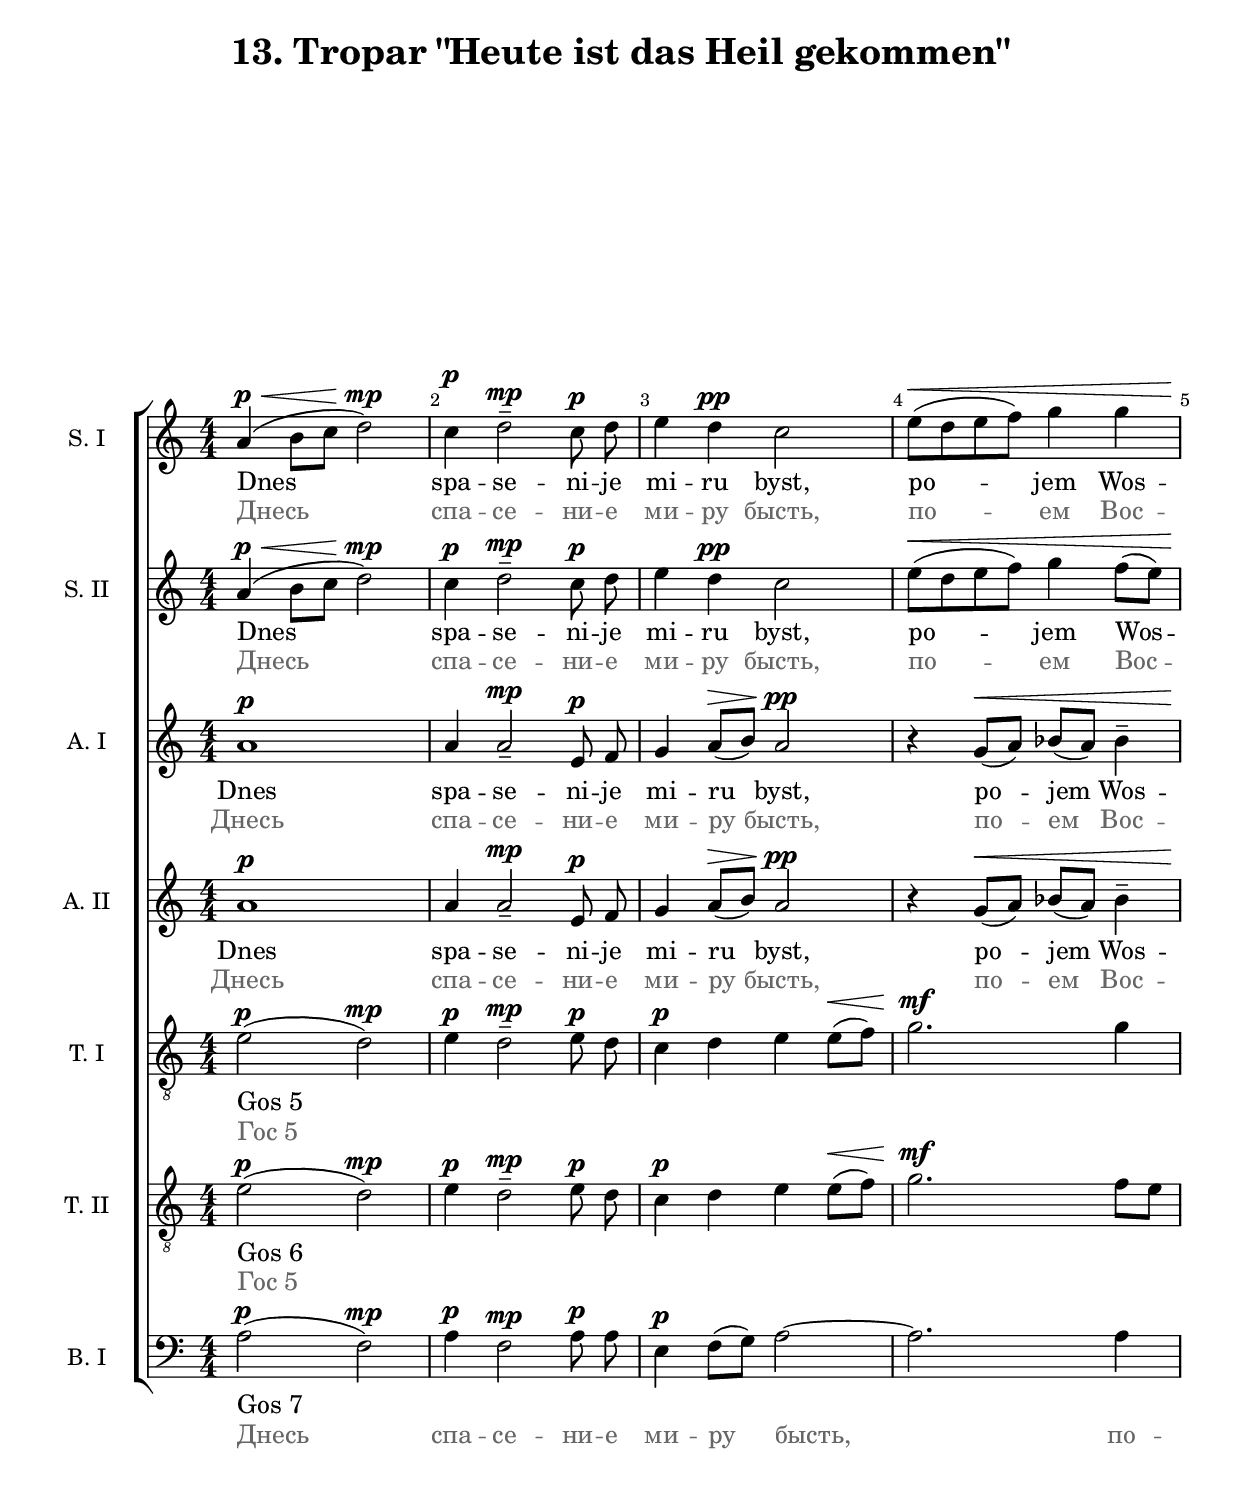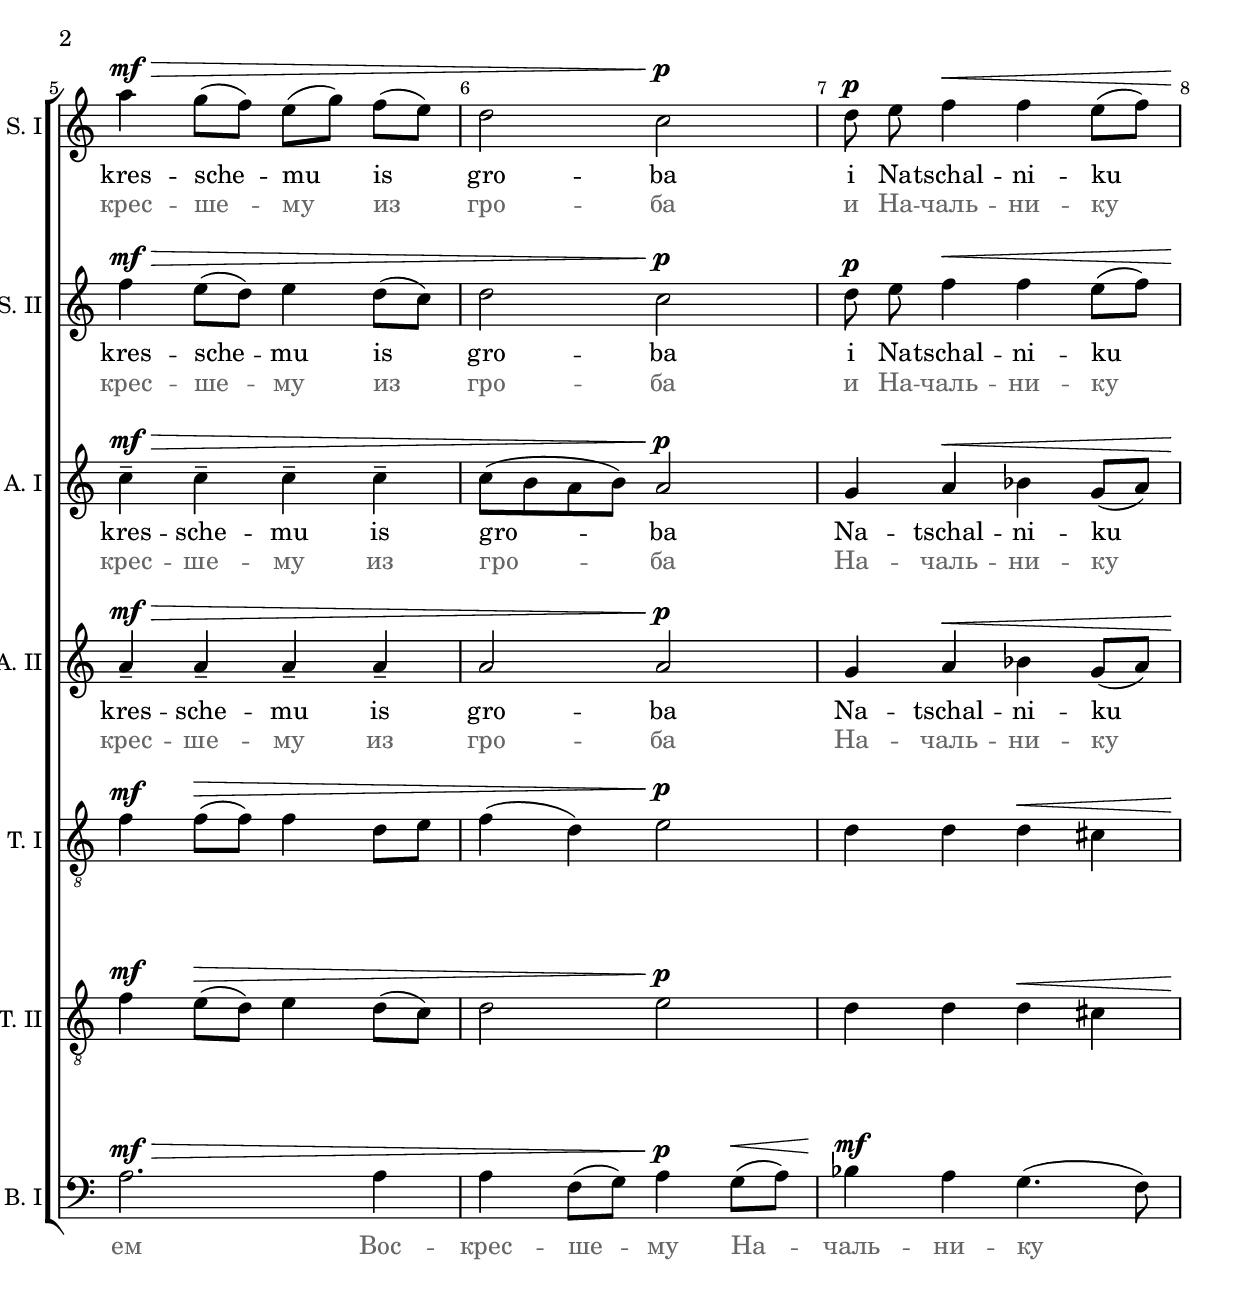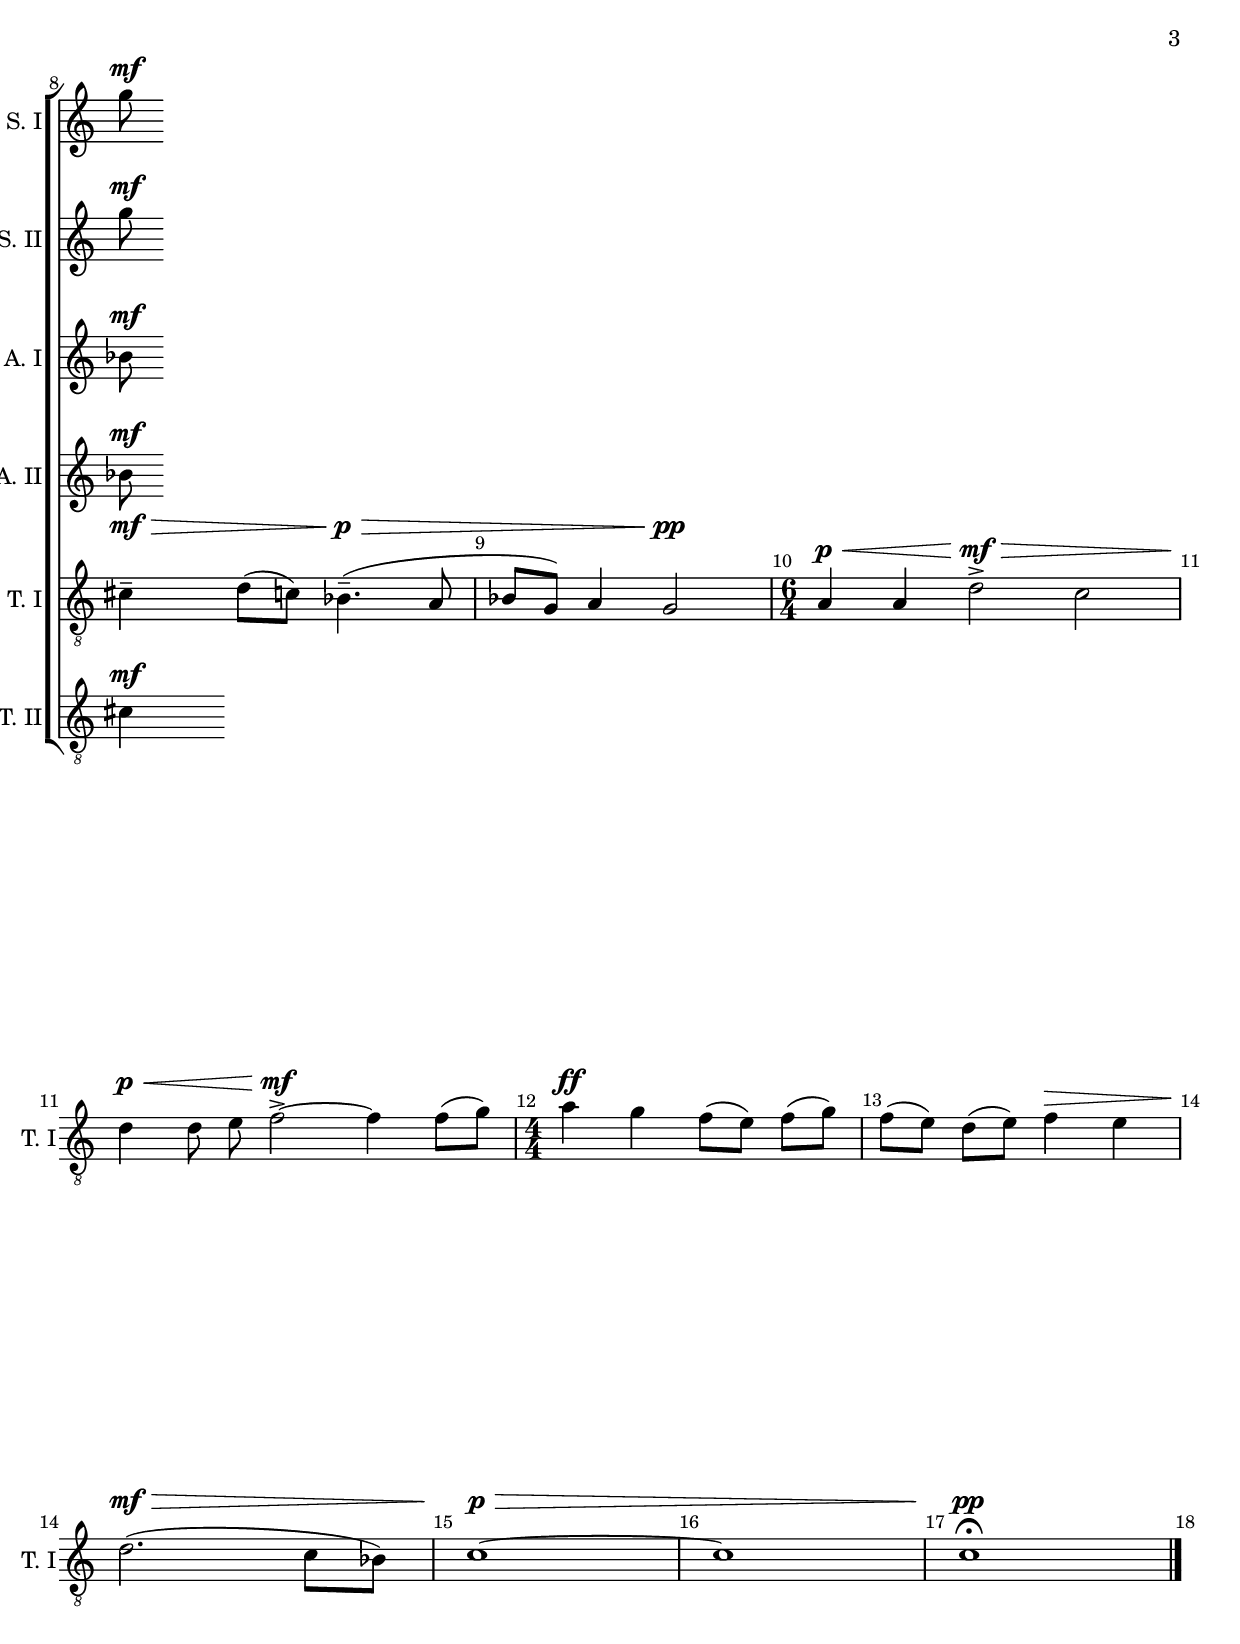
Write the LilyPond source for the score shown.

\version "2.16.2"

#(ly:set-option 'midi-extension "mid")

\header {
  title = "13. Tropar \"Heute ist das Heil gekommen\""
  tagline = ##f
}


\paper {
  #(set-paper-size "a4")
}

global = {
  \key c \major
  \dynamicUp
  \autoBeamOff
  \accidentalStyle "modern-voice-cautionary"
  % \override Score.TimeSignature #'stencil = ##f
  \set Score.markFormatter = #format-mark-box-numbers
  \override Score.BarNumber #'break-visibility = #'#(#t #t #t)
}

midiGlobal = {
  \global
}

greyText = {
  \override Lyrics.LyricText  #'color =  #(x11-color 'grey40)
  \override Lyrics.LyricHyphen  #'color =  #(x11-color 'grey40)
  \override Lyrics.LyricExtender  #'color =  #(x11-color 'grey40)
}

obreak = {\break}
opage ={\pageBreak}

\include "articulate.ly"

sopranoOneVoice = \relative c'' {

  \time 4/4
  a4 \p\< ( b8 [ c8 ] d2 \mp ) | % 2
  c4 \p d2 \mp  -- c8 \p d8  | % 3
  e4  d4 \pp c2 | % 4
  e8 \< ( [ d8 e8 f8 ) ] g4 g4  \obreak | % 5
  a4 \mf \> g8 ([ f8 ) ] e8 ([ g8 ]) f8 ( [ e8 ) ] | % 6
  d2  c2 \p | % 7
  d8  \p e8 f4 \< f4 e8 ( [ f8 ) ] 
  
  \opage %2
  g \mf
}


sopranoOneCyrillic = \lyricmode {
  Днесь спа -- се -- ни -- е ми -- ру "бысть,"
  по -- ем Вос -- крес -- ше -- му
  из гро -- ба и 
  На -- чаль -- ни -- ку
}

%%% Do not edit. This file is generated automatically from 01_sopranoOneLyricsCyrillic.ly

sopranoOneLatinG = \lyricmode {
  Dnes spa -- se -- ni -- je mi -- ru "byst,"
  po -- jem Wos -- kres -- sche -- mu
  is gro -- ba i 
  Na -- tschal -- ni -- ku
}



sopranoTwoVoice = \relative c '' {
    \time 4/4
  a4 \p\< ( b8 [ c8 ] d2 \mp ) | % 2
  c4 \p d2 \mp  -- c8 \p d8  | % 3
  e4  d4 \pp c2 | % 4
  e8 \< ( [ d8 e8 f8 ) ] g4 f8 [( e8 ]) \obreak | % 5
  f4 \mf\>  e8 [( d8 ]) e4 d8 [( c8 ]) | % 6
  d2  c2 \p | % 7
  d8  \p e8 f4 \< f4 e8 ( [ f8 ) ] 
  
  \opage %2
  g \mf
}




sopranoTwoCyrillic = \sopranoOneCyrillic

%%% Do not edit. This file is generated automatically from 02_sopranoTwoLyricsCyrillic.ly

sopranoTwoLatinG = \sopranoOneLatinG


altoOneVoice = \relative c'' {
  \time 4/4
  a1 \p  | % 2
  a4  a2 -- \mp e8\p f8  | % 3
  g4  a8 \> ( [ b8 ) ] a2 \pp | % 4
  r4  g8 \< ( [ a8 ) ] bes8 ( [ a8 ) ] bes4 -- \obreak | % 5
  c4  \mf \> -- c4 --  c4 -- c4 --  | % 6
  c8 [( b8  a8 b8  ]) a2 \p | % 7
  g4  a4 \< bes4 g8 ( [ a8 ) ] 
  
  \opage
  bes \mf
}



altoOneCyrillic = \lyricmode {
  Днесь спа -- се -- ни -- е ми -- ру "бысть,"
  по -- ем Вос -- крес -- ше -- му
  из гро -- ба 
  На -- чаль -- ни -- ку
}

%%% Do not edit. This file is generated automatically from 03_altoOneLyricsCyrillic.ly

altoOneLatinG = \lyricmode {
  Dnes spa -- se -- ni -- je mi -- ru "byst,"
  po -- jem Wos -- kres -- sche -- mu
  is gro -- ba 
  Na -- tschal -- ni -- ku
}



altoTwoVoice = \relative c'' {
  \time 4/4
  a1 \p  | % 2
  a4  a2 -- \mp e8\p f8  | % 3
  g4  a8 \> ( [ b8 ) ] a2 \pp | % 4
  r4  g8 \< ( [ a8 ) ] bes8 ( [ a8 ) ] bes4 -- \obreak | % 5
  a4 \mf \> -- a4 -- a4 -- a4 -- | % 6
  a2  a2 \p | % 7
  g4  a4 \< bes4 g8 ( [ a8 ) ] 
  
  \opage %2
  bes \mf
}



altoTwoCyrillic =  \altoOneCyrillic 

%%% Do not edit. This file is generated automatically from 04_altoTwoLyricsCyrillic.ly

altoTwoLatinG =  \altoOneLatinG 


tenoreOneVoice = \relative c' {
  \numericTimeSignature\time 4/4
  e2 \p  ( d2 \mp ) | % 2
  e4 \p  d2 \mp -- e8 \p d8 | % 3
  c4 \p d4 e4 e8 \< ( [ f8 ) ] | % 4
  g2. \mf g4  \obreak | % 5
  f4 \mf f8( \> [ f8 ) ] f4 d8  [ e8 ] | % 6
  f4 ( d4) e2 \p | % 7
  d4  d4 d4 \< cis4

  \opage %2
  cis4 \mf \> -- d8 ( [ c8  ) ] bes4.( \p\> -- a8 | % 2
  bes8 [ g8 ]) a4 g2\pp | % 3
  \time 6/4  
  a4 \p \< a4 d2\mf -> \> c2   \obreak | % 4
  d4 \p \<  d8  e8 f2 \mf ~ -> f4  f8 [( g8 )] | % 5
  \time 4/4  
  a4 \ff g4 f8 [( e8 )] f8 ([ g8 )] | % 6
  f8 ([ e8 )] d8 ([ e8 ]) f4 \> e4 \obreak | % 7
  d2. \mf \> ( c8  [ bes8  ) ] | % 8
  c1 \p \> ~ | % 9
  c1 | 
  c1  \pp \fermata \bar "|."
}



tenoreOneCyrillic = \lyricmode {
  "Гос 5"
}

%%% Do not edit. This file is generated automatically from 05_tenoreOneLyricsCyrillic.ly

tenoreOneLatinG = \lyricmode {
  "Gos 5"
}


tenoreTwoVoice = \relative c' {
   \numericTimeSignature\time 4/4
  e2 \p  ( d2 \mp ) | % 2
  e4 \p  d2 \mp -- e8 \p d8 | % 3
  c4 \p d4 e4 e8 \< ( [ f8 ) ] | % 4 
   g2. \mf f8 [ e8 ] \obreak | % 5
  f4 \mf e8 \> ( [ d8 ]) e4 d8( [ c8 ]) | % 6
  d2 e2 \p | % 7
  d4  d4 d4 \< cis4 
  
  \opage %2
  cis \mf
}




tenoreTwoCyrillic = \tenoreOneCyrillic

%%% Do not edit. This file is generated automatically from 06_tenoreTwoLyricsCyrillic.ly

tenoreTwoLatinG = \lyricmode {
  "Gos 6"
}


bassoOneVoice = \relative f {
  \time 4/4
  a2 \p ( f2 \mp  ) | % 2
  a4 \p f2 \mp a8 \p a8 | % 3
  e4 \p f8 ( [ g8 ) ] a2 ~ | % 4
  a2. a4  \obreak | % 5
  a2.  \mf \> a4 | % 6
  a4  f8 ( [ g8 ) ] a4\p g8 \< ( [ a8 ) ] | % 7
  bes4 \mf a4 g4. ( f8 )
}



bassoOneCyrillic = \lyricmode {
  Днесь спа -- се -- ни -- е ми -- ру "бысть,"
  по -- ем Вос -- крес -- ше -- му

  На -- чаль -- ни -- ку
}

%%% Do not edit. This file is generated automatically from 07_bassoOneLyricsCyrillic.ly

bassoOneLatinG = \lyricmode {
  "Gos 7"
}





%%% ------ Print Score
\score {

  \new ChoirStaff   <<

    \new Staff \with {
      instrumentName = "S. I"
      shortInstrumentName = "S. I"
    } { \global \sopranoOneVoice }
    \addlyrics { \sopranoOneLatinG }
    \addlyrics { \greyText \sopranoOneCyrillic }

    \new Staff \with {
      instrumentName = "S. II"
      shortInstrumentName = "S. II"
    } { \global \sopranoTwoVoice }
    \addlyrics { \sopranoTwoLatinG }
    \addlyrics { \greyText \sopranoTwoCyrillic }


    \new Staff \with {
      instrumentName = "A. I"
      shortInstrumentName = "A. I"
    } {  \global \altoOneVoice}
    \addlyrics { \altoOneLatinG }
    \addlyrics { \greyText \altoOneCyrillic }

    \new Staff \with {
      instrumentName = "A. II"
      shortInstrumentName = "A. II"
    } {  \global \altoTwoVoice }
    \addlyrics { \altoTwoLatinG }
    \addlyrics { \greyText \altoTwoCyrillic }


    \new Staff \with {
      instrumentName = "T. I"
      shortInstrumentName = "T. I"
    } { \global \clef "treble_8" \tenoreOneVoice }
    \addlyrics { \tenoreOneLatinG }
    \addlyrics { \greyText \tenoreOneCyrillic }

    \new Staff \with {
      instrumentName = "T. II"
      shortInstrumentName = "T. II"
    } { \global \clef "treble_8" \tenoreTwoVoice }
    \addlyrics { \tenoreTwoLatinG }
    \addlyrics { \greyText \tenoreTwoCyrillic }

    \new Staff \with {
      instrumentName = "B. I"
      shortInstrumentName = "B. I"
    } {\global \clef bass \bassoOneVoice }
    \addlyrics { \bassoOneLatinG }
    \addlyrics { \greyText \bassoOneCyrillic }


  >>



  \layout { }
}

